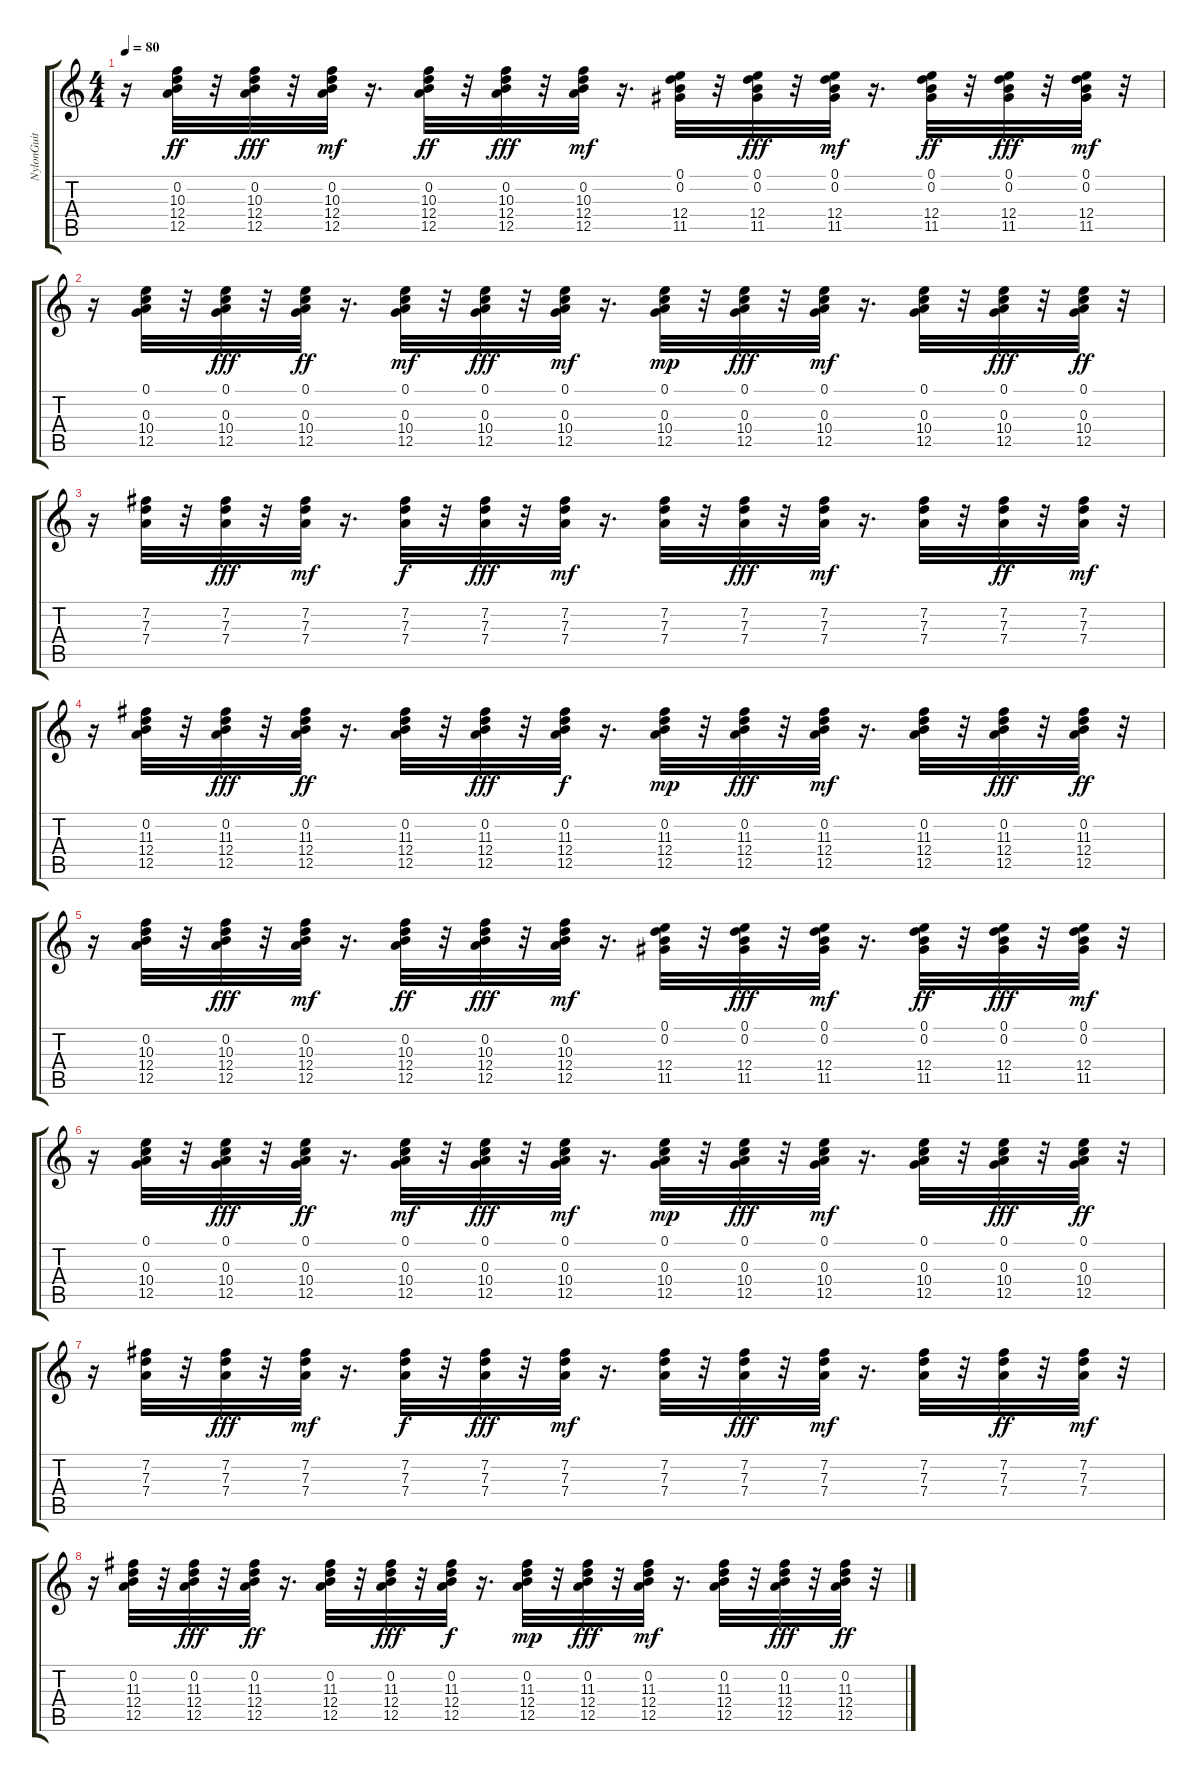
\track ("NylonGuit" "NylonGuit") {instrument acousticguitarnylon}
\staff {score tabs}
\tuning (E4 B3 G3 D3 A2 E2) {hide}
\ts (4 4)
\tempo 80
\clef g2
\ks c
r.16{dy ff} (0.2 10.3 12.4 12.5).32 r.32 (0.2 10.3 12.4 12.5).32{dy fff} r.32 (0.2 10.3 12.4 12.5).32{dy mf} r.16{d} (0.2 10.3 12.4 12.5).32{dy ff} r.32 (0.2 10.3 12.4 12.5).32{dy fff} r.32 (0.2 10.3 12.4 12.5).32{dy mf} r.16{d} (0.1 0.2 12.4 11.5).32 r.32 (0.1 0.2 12.4 11.5).32{dy fff} r.32 (0.1 0.2 12.4 11.5).32{dy mf} r.16{d} (0.1 0.2 12.4 11.5).32{dy ff} r.32 (0.1 0.2 12.4 11.5).32{dy fff} r.32 (0.1 0.2 12.4 11.5).32{dy mf} r.32 |
r.16 (0.1 0.3 10.4 12.5).32 r.32 (0.1 0.3 10.4 12.5).32{dy fff} r.32 (0.1 0.3 10.4 12.5).32{dy ff} r.16{d} (0.1 0.3 10.4 12.5).32{dy mf} r.32 (0.1 0.3 10.4 12.5).32{dy fff} r.32 (0.1 0.3 10.4 12.5).32{dy mf} r.16{d} (0.1 0.3 10.4 12.5).32{dy mp} r.32 (0.1 0.3 10.4 12.5).32{dy fff} r.32 (0.1 0.3 10.4 12.5).32{dy mf} r.16{d} (0.1 0.3 10.4 12.5).32 r.32 (0.1 0.3 10.4 12.5).32{dy fff} r.32 (0.1 0.3 10.4 12.5).32{dy ff} r.32 |
r.16 (7.2 7.3 7.4).32 r.32 (7.2 7.3 7.4).32{dy fff} r.32 (7.2 7.3 7.4).32{dy mf} r.16{d} (7.2 7.3 7.4).32{dy f} r.32 (7.2 7.3 7.4).32{dy fff} r.32 (7.2 7.3 7.4).32{dy mf} r.16{d} (7.2 7.3 7.4).32 r.32 (7.2 7.3 7.4).32{dy fff} r.32 (7.2 7.3 7.4).32{dy mf} r.16{d} (7.2 7.3 7.4).32 r.32 (7.2 7.3 7.4).32{dy ff} r.32 (7.2 7.3 7.4).32{dy mf} r.32 |
r.16 (0.2 11.3 12.4 12.5).32 r.32 (0.2 11.3 12.4 12.5).32{dy fff} r.32 (0.2 11.3 12.4 12.5).32{dy ff} r.16{d} (0.2 11.3 12.4 12.5).32 r.32 (0.2 11.3 12.4 12.5).32{dy fff} r.32 (0.2 11.3 12.4 12.5).32{dy f} r.16{d} (0.2 11.3 12.4 12.5).32{dy mp} r.32 (0.2 11.3 12.4 12.5).32{dy fff} r.32 (0.2 11.3 12.4 12.5).32{dy mf} r.16{d} (0.2 11.3 12.4 12.5).32 r.32 (0.2 11.3 12.4 12.5).32{dy fff} r.32 (0.2 11.3 12.4 12.5).32{dy ff} r.32 |
r.16 (0.2 10.3 12.4 12.5).32 r.32 (0.2 10.3 12.4 12.5).32{dy fff} r.32 (0.2 10.3 12.4 12.5).32{dy mf} r.16{d} (0.2 10.3 12.4 12.5).32{dy ff} r.32 (0.2 10.3 12.4 12.5).32{dy fff} r.32 (0.2 10.3 12.4 12.5).32{dy mf} r.16{d} (0.1 0.2 12.4 11.5).32 r.32 (0.1 0.2 12.4 11.5).32{dy fff} r.32 (0.1 0.2 12.4 11.5).32{dy mf} r.16{d} (0.1 0.2 12.4 11.5).32{dy ff} r.32 (0.1 0.2 12.4 11.5).32{dy fff} r.32 (0.1 0.2 12.4 11.5).32{dy mf} r.32 |
r.16 (0.1 0.3 10.4 12.5).32 r.32 (0.1 0.3 10.4 12.5).32{dy fff} r.32 (0.1 0.3 10.4 12.5).32{dy ff} r.16{d} (0.1 0.3 10.4 12.5).32{dy mf} r.32 (0.1 0.3 10.4 12.5).32{dy fff} r.32 (0.1 0.3 10.4 12.5).32{dy mf} r.16{d} (0.1 0.3 10.4 12.5).32{dy mp} r.32 (0.1 0.3 10.4 12.5).32{dy fff} r.32 (0.1 0.3 10.4 12.5).32{dy mf} r.16{d} (0.1 0.3 10.4 12.5).32 r.32 (0.1 0.3 10.4 12.5).32{dy fff} r.32 (0.1 0.3 10.4 12.5).32{dy ff} r.32 |
r.16 (7.2 7.3 7.4).32 r.32 (7.2 7.3 7.4).32{dy fff} r.32 (7.2 7.3 7.4).32{dy mf} r.16{d} (7.2 7.3 7.4).32{dy f} r.32 (7.2 7.3 7.4).32{dy fff} r.32 (7.2 7.3 7.4).32{dy mf} r.16{d} (7.2 7.3 7.4).32 r.32 (7.2 7.3 7.4).32{dy fff} r.32 (7.2 7.3 7.4).32{dy mf} r.16{d} (7.2 7.3 7.4).32 r.32 (7.2 7.3 7.4).32{dy ff} r.32 (7.2 7.3 7.4).32{dy mf} r.32 |
r.16 (0.2 11.3 12.4 12.5).32 r.32 (0.2 11.3 12.4 12.5).32{dy fff} r.32 (0.2 11.3 12.4 12.5).32{dy ff} r.16{d} (0.2 11.3 12.4 12.5).32 r.32 (0.2 11.3 12.4 12.5).32{dy fff} r.32 (0.2 11.3 12.4 12.5).32{dy f} r.16{d} (0.2 11.3 12.4 12.5).32{dy mp} r.32 (0.2 11.3 12.4 12.5).32{dy fff} r.32 (0.2 11.3 12.4 12.5).32{dy mf} r.16{d} (0.2 11.3 12.4 12.5).32 r.32 (0.2 11.3 12.4 12.5).32{dy fff} r.32 (0.2 11.3 12.4 12.5).32{dy ff} r.32
